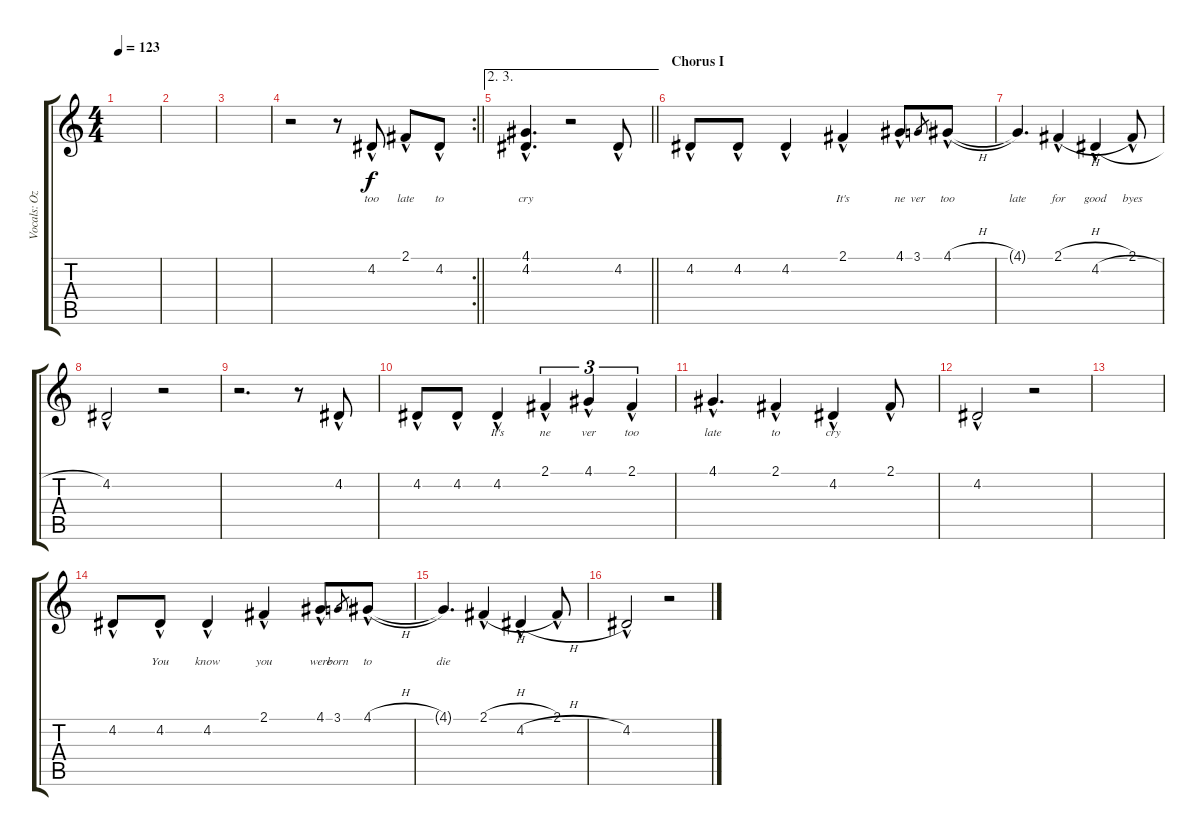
\track ("Vocals: Ozzy" "Vocals: Oz") {instrument lead2sawtooth}
\staff {score tabs}
\tuning (E4 B3 G3 D3 A2 E2) {hide}
\ts (4 4)
\tempo 123
\clef g2
\ks c
|
|
|
\rc 2
\barLineRight lightlight
r.2 r.8 4.2{hac}.8{lyrics (0 "too") lyrics (1 "") lyrics (2 "") lyrics (3 "") lyrics (4 "")} 2.1{hac}.8{lyrics (0 "late") lyrics (1 "") lyrics (2 "") lyrics (3 "") lyrics (4 "") beam merge} 4.2{hac}.8{lyrics (0 "to") lyrics (1 "") lyrics (2 "") lyrics (3 "") lyrics (4 "")} |
\ae (2 3)
\barLineRight lightlight
(4.1{hac} 4.2{hac}).4{d lyrics (0 "cry") lyrics (1 "") lyrics (2 "") lyrics (3 "") lyrics (4 "")} r.2 4.2{hac}.8{lyrics (0 "") lyrics (1 "") lyrics (2 "") lyrics (3 "") lyrics (4 "")} |
\section ("" "Chorus I")
4.2{hac}.8{lyrics (0 "") lyrics (1 "") lyrics (2 "") lyrics (3 "") lyrics (4 "")} 4.2{hac}.8{lyrics (0 "") lyrics (1 "") lyrics (2 "") lyrics (3 "") lyrics (4 "")} 4.2{hac}.4{lyrics (0 "") lyrics (1 "") lyrics (2 "") lyrics (3 "") lyrics (4 "")} 2.1{hac}.4{lyrics (0 "It's") lyrics (1 "") lyrics (2 "") lyrics (3 "") lyrics (4 "")} 4.1{hac}.8{lyrics (0 "ne") lyrics (1 "") lyrics (2 "") lyrics (3 "") lyrics (4 "")} 3.1.8{lyrics (0 "ver") lyrics (1 "") lyrics (2 "") lyrics (3 "") lyrics (4 "") gr} 4.1{h hac}.8{lyrics (0 "too") lyrics (1 "") lyrics (2 "") lyrics (3 "") lyrics (4 "")} |
4.1{t}.4{d lyrics (0 "late") lyrics (1 "") lyrics (2 "") lyrics (3 "") lyrics (4 "")} 2.1{h hac}.4{lyrics (0 "for") lyrics (1 "") lyrics (2 "") lyrics (3 "") lyrics (4 "")} 4.2{h hac}.4{lyrics (0 "good") lyrics (1 "") lyrics (2 "") lyrics (3 "") lyrics (4 "")} 2.1{hac}.8{lyrics (0 "byes") lyrics (1 "") lyrics (2 "") lyrics (3 "") lyrics (4 "")} |
4.2{hac}.2{lyrics (0 "") lyrics (1 "") lyrics (2 "") lyrics (3 "") lyrics (4 "")} r.2 |
r.2{d} r.8 4.2{hac}.8{lyrics (0 "") lyrics (1 "") lyrics (2 "") lyrics (3 "") lyrics (4 "")} |
4.2{hac}.8{lyrics (0 "") lyrics (1 "") lyrics (2 "") lyrics (3 "") lyrics (4 "")} 4.2{hac}.8{lyrics (0 "") lyrics (1 "") lyrics (2 "") lyrics (3 "") lyrics (4 "")} 4.2{hac}.4{lyrics (0 "It's") lyrics (1 "") lyrics (2 "") lyrics (3 "") lyrics (4 "")} 2.1{hac}.4{tu (3 2) lyrics (0 "ne") lyrics (1 "") lyrics (2 "") lyrics (3 "") lyrics (4 "")} 4.1{hac}.4{tu (3 2) lyrics (0 "ver") lyrics (1 "") lyrics (2 "") lyrics (3 "") lyrics (4 "")} 2.1{hac}.4{tu (3 2) lyrics (0 "too") lyrics (1 "") lyrics (2 "") lyrics (3 "") lyrics (4 "")} |
4.1{hac}.4{d lyrics (0 "late") lyrics (1 "") lyrics (2 "") lyrics (3 "") lyrics (4 "")} 2.1{hac}.4{lyrics (0 "to") lyrics (1 "") lyrics (2 "") lyrics (3 "") lyrics (4 "")} 4.2{hac}.4{lyrics (0 "cry") lyrics (1 "") lyrics (2 "") lyrics (3 "") lyrics (4 "")} 2.1{hac}.8{lyrics (0 "") lyrics (1 "") lyrics (2 "") lyrics (3 "") lyrics (4 "")} |
4.2{hac}.2{lyrics (0 "") lyrics (1 "") lyrics (2 "") lyrics (3 "") lyrics (4 "")} r.2 |
|
4.2{hac}.8{lyrics (0 "") lyrics (1 "") lyrics (2 "") lyrics (3 "") lyrics (4 "")} 4.2{hac}.8{lyrics (0 "You") lyrics (1 "") lyrics (2 "") lyrics (3 "") lyrics (4 "")} 4.2{hac}.4{lyrics (0 "know") lyrics (1 "") lyrics (2 "") lyrics (3 "") lyrics (4 "")} 2.1{hac}.4{lyrics (0 "you") lyrics (1 "") lyrics (2 "") lyrics (3 "") lyrics (4 "")} 4.1{hac}.8{lyrics (0 "were") lyrics (1 "") lyrics (2 "") lyrics (3 "") lyrics (4 "")} 3.1.8{lyrics (0 "born") lyrics (1 "") lyrics (2 "") lyrics (3 "") lyrics (4 "") gr} 4.1{h hac}.8{lyrics (0 "to") lyrics (1 "") lyrics (2 "") lyrics (3 "") lyrics (4 "")} |
4.1{t}.4{d lyrics (0 "die") lyrics (1 "") lyrics (2 "") lyrics (3 "") lyrics (4 "")} 2.1{h hac}.4{lyrics (0 "") lyrics (1 "") lyrics (2 "") lyrics (3 "") lyrics (4 "")} 4.2{h hac}.4{lyrics (0 "") lyrics (1 "") lyrics (2 "") lyrics (3 "") lyrics (4 "")} 2.1{hac}.8{lyrics (0 "") lyrics (1 "") lyrics (2 "") lyrics (3 "") lyrics (4 "")} |
4.2{hac}.2{lyrics (0 "") lyrics (1 "") lyrics (2 "") lyrics (3 "") lyrics (4 "")} r.2
